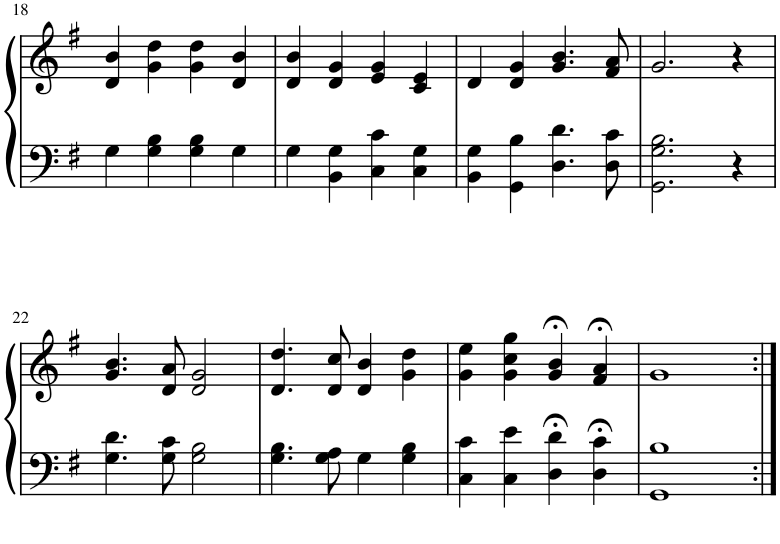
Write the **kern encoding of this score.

**kern	**kern
*part1	*part1
*staff2	*staff1
*I"Piano	*
*I'Pno.	*
!!LO:PB:g=z
*clefF4	*clefG2
*k[f#]	*k[f#]
*M4/4	*M4/4
=18	=18
4G\	4d/ 4b/
4G\ 4B\	4g\ 4dd\
4G\ 4B\	4g\ 4dd\
4G\	4d/ 4b/
=19	=19
4G\	4d/ 4b/
4BB\ 4G\	4d/ 4g/
4C\ 4c\	4e/ 4g/
4C\ 4G\	4c/ 4e/
=20	=20
4BB\ 4G\	4d/
4GG\ 4B\	4d/ 4g/
4.D\ 4.d\	4.g/ 4.b/
8D\ 8c\	8f#/ 8a/
=21	=21
2.GG\ 2.G\ 2.B\	2.g/
4r	4r
!!LO:LB:g=z
=22	=22
4.G\ 4.d\	4.g/ 4.b/
8G\ 8c\	8d/ 8a/
2G\ 2B\	2d/ 2g/
=23	=23
4.G\ 4.B\	4.d/ 4.dd/
8G\ 8A\	8d/ 8cc/
4G\	4d/ 4b/
4G\ 4B\	4g\ 4dd\
=24	=24
4C\ 4c\	4g\ 4ee\
4C\ 4e\	4g\ 4cc\ 4gg\
4D\;< 4d\;<	4g/;< 4b/;<
4D\;< 4c\;<	4f#/;< 4a/;<
=25	=25
1GG 1B	1g
=:|!	=:|!
*-	*-
